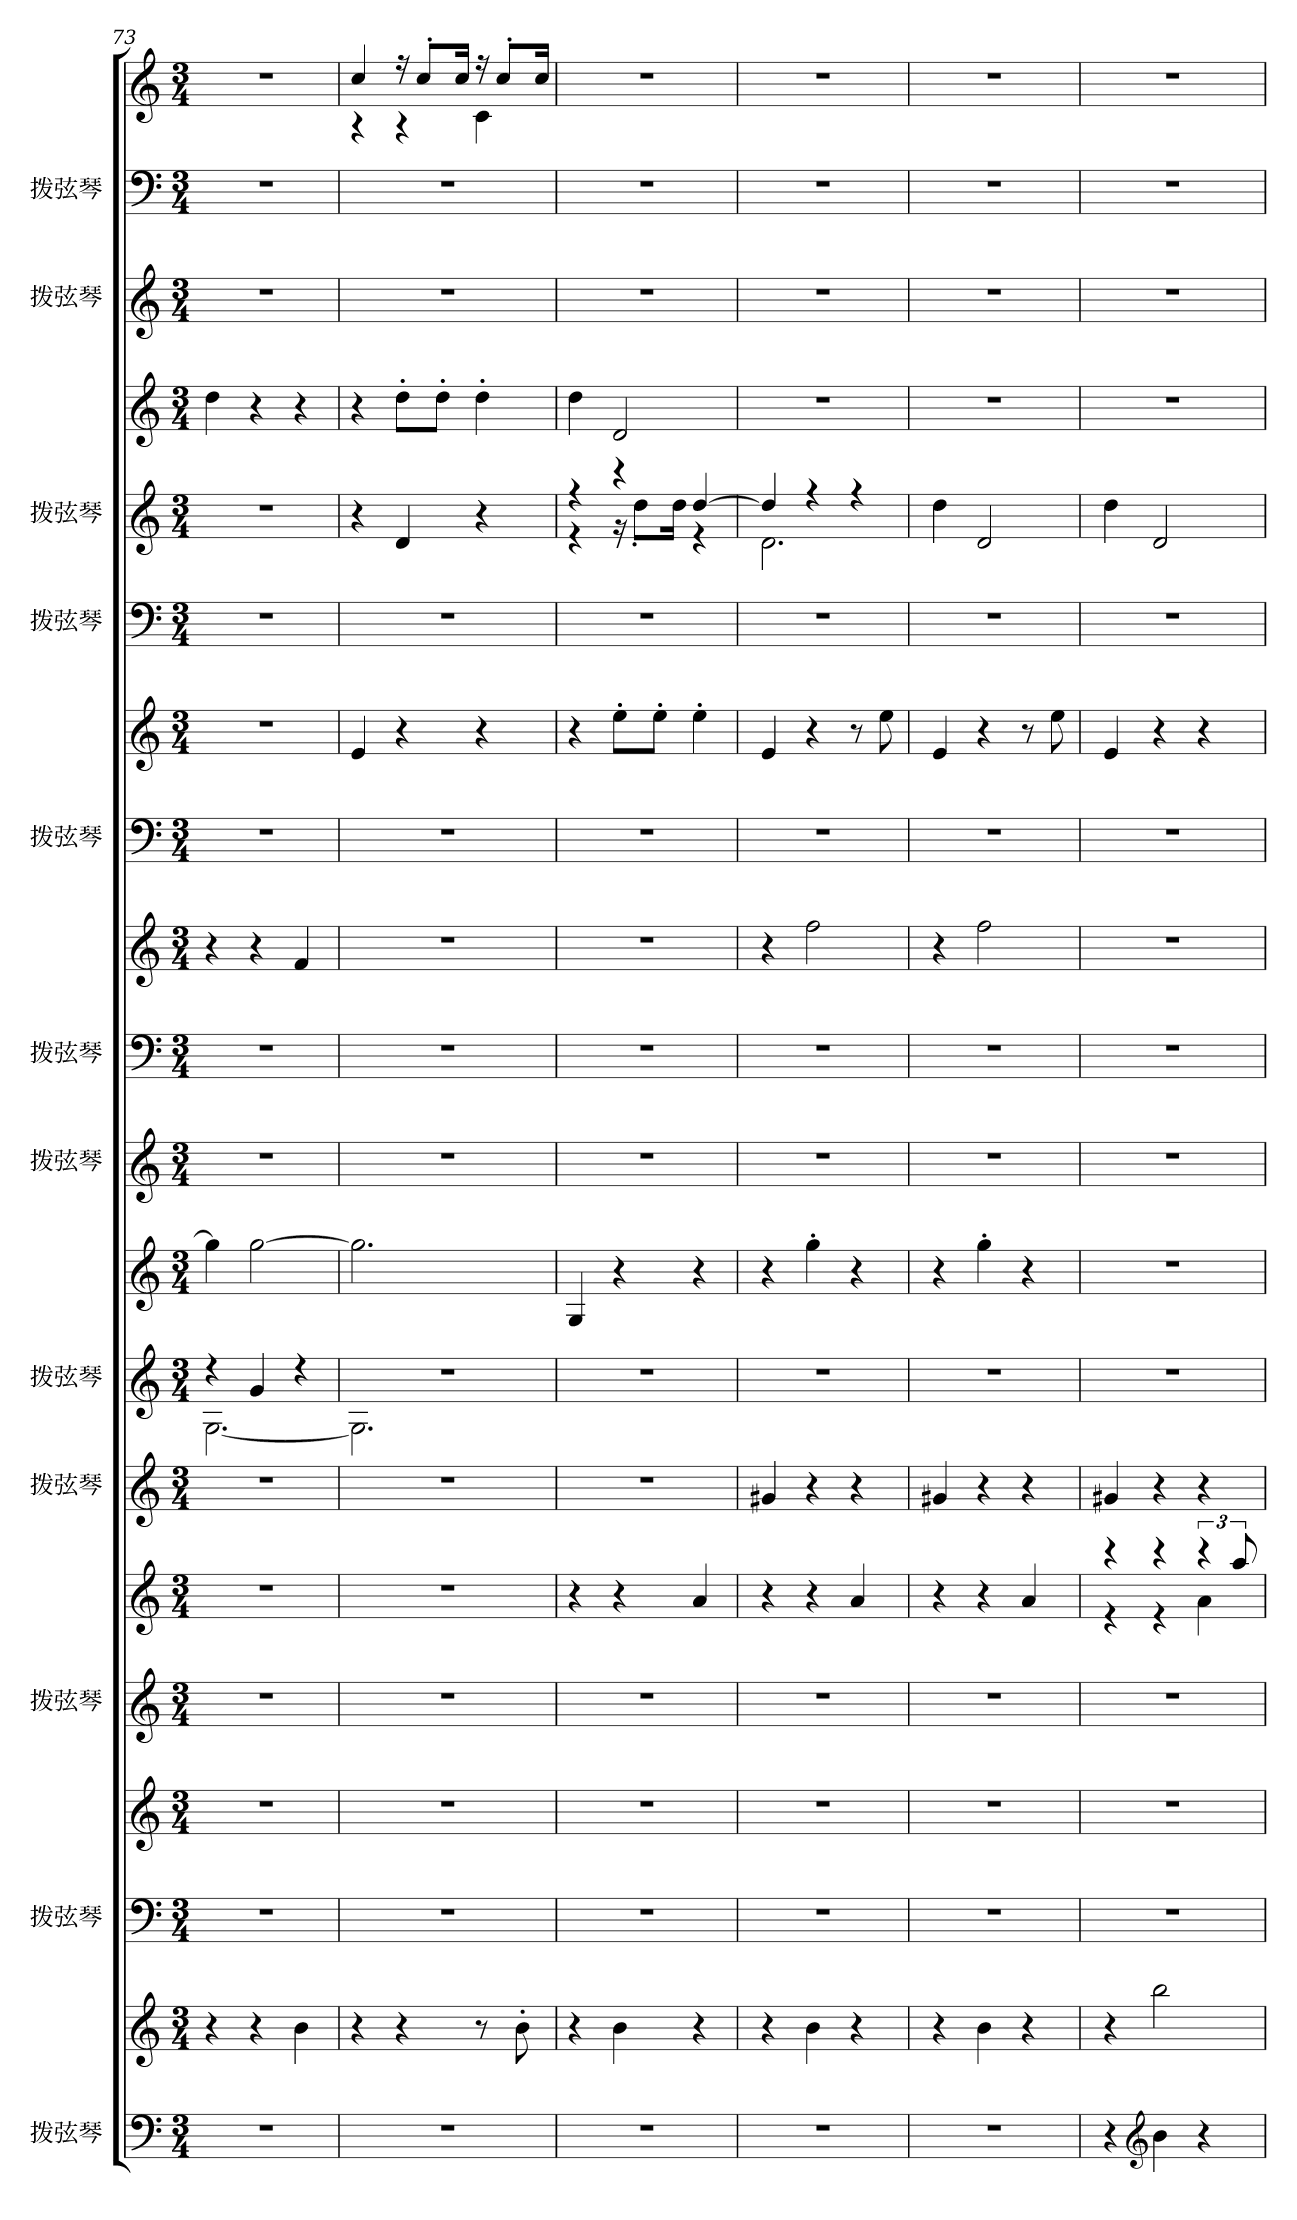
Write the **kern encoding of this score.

**kern	**kern	**kern	**kern	**kern	**kern	**kern	**kern	**kern	**kern	**kern	**kern	**kern	**kern	**kern	**kern	**kern	**kern	**kern	**kern
*part12	*part12	*part11	*part11	*part10	*part10	*part9	*part8	*part8	*part7	*part6	*part6	*part5	*part5	*part4	*part3	*part3	*part2	*part1	*part1
*staff20	*staff19	*staff18	*staff17	*staff16	*staff15	*staff14	*staff13	*staff12	*staff11	*staff10	*staff9	*staff8	*staff7	*staff6	*staff5	*staff4	*staff3	*staff2	*staff1
*I"拨弦琴	*	*I"拨弦琴	*	*I"拨弦琴	*	*I"拨弦琴	*I"拨弦琴	*	*I"拨弦琴	*I"拨弦琴	*	*I"拨弦琴	*	*I"拨弦琴	*I"拨弦琴	*	*I"拨弦琴	*I"拨弦琴	*
*clefF4	*clefG2	*clefF4	*clefG2	*clefG2	*clefG2	*clefG2	*clefG2	*clefG2	*clefG2	*clefF4	*clefG2	*clefF4	*clefG2	*clefF4	*clefG2	*clefG2	*clefG2	*clefF4	*clefG2
*k[]	*k[]	*k[]	*k[]	*k[]	*k[]	*k[]	*k[]	*k[]	*k[]	*k[]	*k[]	*k[]	*k[]	*k[]	*k[]	*k[]	*k[]	*k[]	*k[]
*M3/4	*M3/4	*M3/4	*M3/4	*M3/4	*M3/4	*M3/4	*M3/4	*M3/4	*M3/4	*M3/4	*M3/4	*M3/4	*M3/4	*M3/4	*M3/4	*M3/4	*M3/4	*M3/4	*M3/4
=73	=73	=73	=73	=73	=73	=73	=73	=73	=73	=73	=73	=73	=73	=73	=73	=73	=73	=73	=73
*	*	*	*	*	*	*	*^	*	*	*	*	*	*	*	*	*	*	*	*
2.r	4r	2.r	2.r	2.r	2.r	2.r	4r	[2.G\	4gg\]	2.r	2.r	4r	2.r	2.r	2.r	2.r	4dd\	2.r	2.r	2.r
.	4r	.	.	.	.	.	4g/	.	[2gg\	.	.	4r	.	.	.	.	4r	.	.	.
.	4b\	.	.	.	.	.	4r	.	.	.	.	4f/	.	.	.	.	4r	.	.	.
=74	=74	=74	=74	=74	=74	=74	=74	=74	=74	=74	=74	=74	=74	=74	=74	=74	=74	=74	=74	=74
*	*	*	*	*	*	*	*	*	*	*	*	*	*	*	*	*	*	*	*	*^
2.r	4r	2.r	2.r	2.r	2.r	2.r	2.r	2.G\]	2.gg\]	2.r	2.r	2.r	2.r	4e/	2.r	4r	4r	2.r	2.r	4cc/	4r
.	4r	.	.	.	.	.	.	.	.	.	.	.	.	4r	.	4d/	8dd'\L	.	.	16r	4r
.	.	.	.	.	.	.	.	.	.	.	.	.	.	.	.	.	.	.	.	8cc'/L	.
.	.	.	.	.	.	.	.	.	.	.	.	.	.	.	.	.	8dd'\J	.	.	.	.
.	.	.	.	.	.	.	.	.	.	.	.	.	.	.	.	.	.	.	.	16cc/Jk	.
.	8r	.	.	.	.	.	.	.	.	.	.	.	.	4r	.	4r	4dd'\	.	.	16r	4c\
.	.	.	.	.	.	.	.	.	.	.	.	.	.	.	.	.	.	.	.	8cc'/L	.
.	8b'\	.	.	.	.	.	.	.	.	.	.	.	.	.	.	.	.	.	.	.	.
.	.	.	.	.	.	.	.	.	.	.	.	.	.	.	.	.	.	.	.	16cc/Jk	.
*	*	*	*	*	*	*	*v	*v	*	*	*	*	*	*	*	*	*	*	*	*v	*v
=75	=75	=75	=75	=75	=75	=75	=75	=75	=75	=75	=75	=75	=75	=75	=75	=75	=75	=75	=75
*	*	*	*	*	*	*	*	*	*	*	*	*	*	*	*^	*	*	*	*
2.r	4r	2.r	2.r	2.r	4r	2.r	2.r	4G/	2.r	2.r	2.r	2.r	4r	2.r	4r	4r	4dd\	2.r	2.r	2.r
.	4b\	.	.	.	4r	.	.	4r	.	.	.	.	8ee'\L	.	4r	16r	2d/	.	.	.
.	.	.	.	.	.	.	.	.	.	.	.	.	.	.	.	8dd'\L	.	.	.	.
.	.	.	.	.	.	.	.	.	.	.	.	.	8ee'\J	.	.	.	.	.	.	.
.	.	.	.	.	.	.	.	.	.	.	.	.	.	.	.	16dd\Jk	.	.	.	.
.	4r	.	.	.	4a/	.	.	4r	.	.	.	.	4ee'\	.	[4dd/	4r	.	.	.	.
=76	=76	=76	=76	=76	=76	=76	=76	=76	=76	=76	=76	=76	=76	=76	=76	=76	=76	=76	=76	=76
2.r	4r	2.r	2.r	2.r	4r	4g#X/	2.r	4r	2.r	2.r	4r	2.r	4e/	2.r	4dd/]	2.d\	2.r	2.r	2.r	2.r
.	4b\	.	.	.	4r	4r	.	4gg'\	.	.	2ff\	.	4r	.	4r	.	.	.	.	.
.	4r	.	.	.	4a/	4r	.	4r	.	.	.	.	8r	.	4r	.	.	.	.	.
.	.	.	.	.	.	.	.	.	.	.	.	.	8ee\	.	.	.	.	.	.	.
*	*	*	*	*	*	*	*	*	*	*	*	*	*	*	*v	*v	*	*	*	*
=77	=77	=77	=77	=77	=77	=77	=77	=77	=77	=77	=77	=77	=77	=77	=77	=77	=77	=77	=77
2.r	4r	2.r	2.r	2.r	4r	4g#X/	2.r	4r	2.r	2.r	4r	2.r	4e/	2.r	4dd\	2.r	2.r	2.r	2.r
.	4b\	.	.	.	4r	4r	.	4gg'\	.	.	2ff\	.	4r	.	2d/	.	.	.	.
.	4r	.	.	.	4a/	4r	.	4r	.	.	.	.	8r	.	.	.	.	.	.
.	.	.	.	.	.	.	.	.	.	.	.	.	8ee\	.	.	.	.	.	.
!!LO:PB:g=z
=78	=78	=78	=78	=78	=78	=78	=78	=78	=78	=78	=78	=78	=78	=78	=78	=78	=78	=78	=78
*	*	*	*	*	*^	*	*	*	*	*	*	*	*	*	*	*	*	*	*
4r	4r	2.r	2.r	2.r	4r	4r	4g#X/	2.r	2.r	2.r	2.r	2.r	2.r	4e/	2.r	4dd\	2.r	2.r	2.r	2.r
*clefG2	*	*	*	*	*	*	*	*	*	*	*	*	*	*	*	*	*	*	*	*
4b\	2bb\	.	.	.	4r	4r	4r	.	.	.	.	.	.	4r	.	2d/	.	.	.	.
4r	.	.	.	.	6r	4a\	4r	.	.	.	.	.	.	4r	.	.	.	.	.	.
.	.	.	.	.	12aa/	.	.	.	.	.	.	.	.	.	.	.	.	.	.	.
*	*	*	*	*	*v	*v	*	*	*	*	*	*	*	*	*	*	*	*	*	*
=	=	=	=	=	=	=	=	=	=	=	=	=	=	=	=	=	=	=	=
*-	*-	*-	*-	*-	*-	*-	*-	*-	*-	*-	*-	*-	*-	*-	*-	*-	*-	*-	*-
